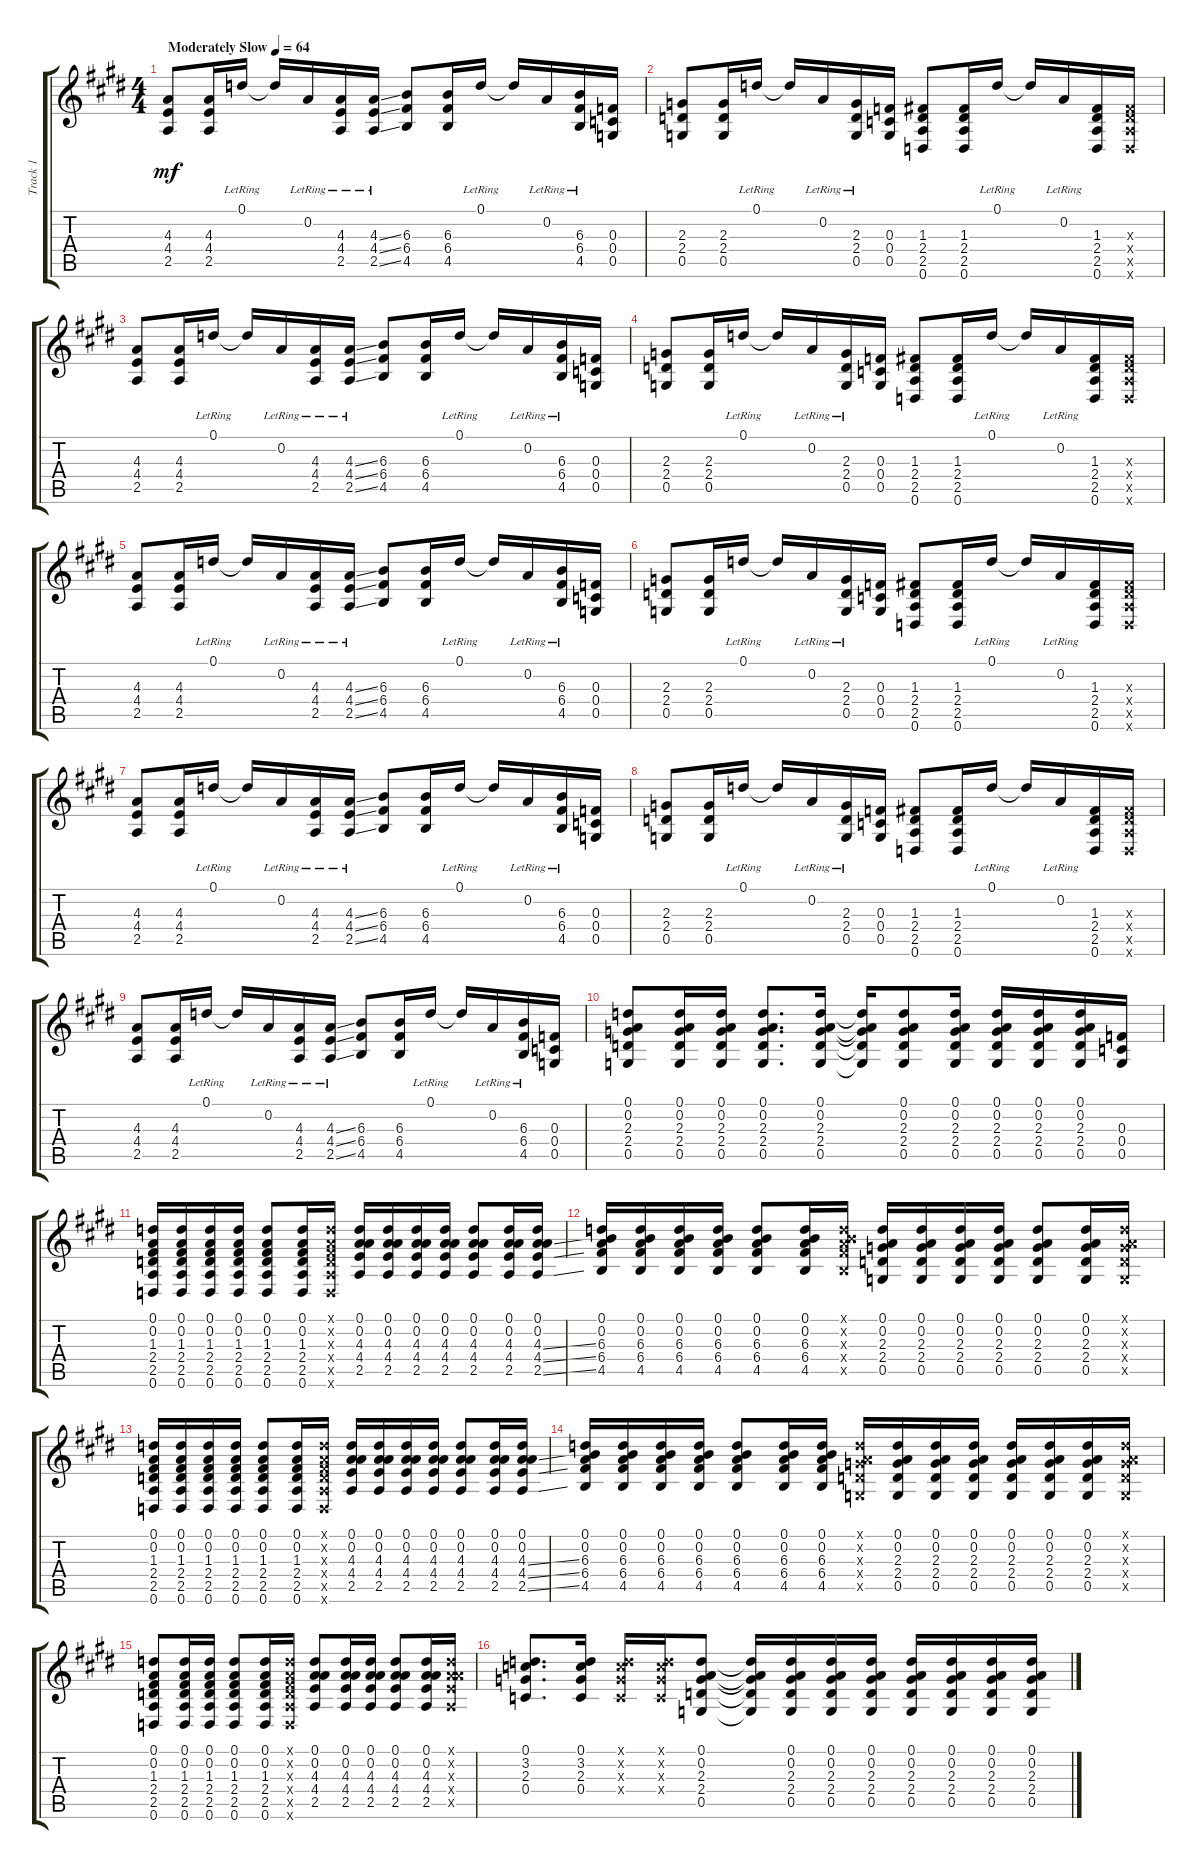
\track ("Track 1" "Track 1") {instrument acousticguitarsteel}
\staff {score tabs}
\tuning (D4 A3 F3 C3 G2 D2) {hide}
\ts (4 4)
\tempo (64 "Moderately Slow")
\clef g2
\ks e
(4.3 4.4 2.5).8{dy mf instrument acousticguitarsteel} (4.3 4.4 2.5).16 0.1{lr}.16 0.1{t}.16 0.2{lr}.16 (4.3{lr} 4.4{lr} 2.5{lr}).16 (4.3{ss lr} 4.4{ss lr} 2.5{ss lr}).16 (6.3 6.4 4.5).8 (6.3 6.4 4.5).16 0.1{lr}.16 0.1{t}.16 0.2{lr}.16 (6.3{lr} 6.4{lr} 4.5{lr}).16 (0.3 0.4 0.5).16 |
(2.3 2.4 0.5).8 (2.3 2.4 0.5).16 0.1{lr}.16 0.1{t}.16 0.2{lr}.16 (2.3{lr} 2.4{lr} 0.5{lr}).16 (0.3 0.4 0.5).16 (1.3 2.4 2.5 0.6).8 (1.3 2.4 2.5 0.6).16 0.1{lr}.16 0.1{t}.16 0.2{lr}.16 (1.3 2.4 2.5 0.6).16 (1.3{x} 2.4{x} 2.5{x} 0.6{x}).16 |
(4.3 4.4 2.5).8 (4.3 4.4 2.5).16 0.1{lr}.16 0.1{t}.16 0.2{lr}.16 (4.3{lr} 4.4{lr} 2.5{lr}).16 (4.3{ss lr} 4.4{ss lr} 2.5{ss lr}).16 (6.3 6.4 4.5).8 (6.3 6.4 4.5).16 0.1{lr}.16 0.1{t}.16 0.2{lr}.16 (6.3{lr} 6.4{lr} 4.5{lr}).16 (0.3 0.4 0.5).16 |
(2.3 2.4 0.5).8 (2.3 2.4 0.5).16 0.1{lr}.16 0.1{t}.16 0.2{lr}.16 (2.3{lr} 2.4{lr} 0.5{lr}).16 (0.3 0.4 0.5).16 (1.3 2.4 2.5 0.6).8 (1.3 2.4 2.5 0.6).16 0.1{lr}.16 0.1{t}.16 0.2{lr}.16 (1.3 2.4 2.5 0.6).16 (1.3{x} 2.4{x} 2.5{x} 0.6{x}).16 |
(4.3 4.4 2.5).8 (4.3 4.4 2.5).16 0.1{lr}.16 0.1{t}.16 0.2{lr}.16 (4.3{lr} 4.4{lr} 2.5{lr}).16 (4.3{ss lr} 4.4{ss lr} 2.5{ss lr}).16 (6.3 6.4 4.5).8 (6.3 6.4 4.5).16 0.1{lr}.16 0.1{t}.16 0.2{lr}.16 (6.3{lr} 6.4{lr} 4.5{lr}).16 (0.3 0.4 0.5).16 |
(2.3 2.4 0.5).8 (2.3 2.4 0.5).16 0.1{lr}.16 0.1{t}.16 0.2{lr}.16 (2.3{lr} 2.4{lr} 0.5{lr}).16 (0.3 0.4 0.5).16 (1.3 2.4 2.5 0.6).8 (1.3 2.4 2.5 0.6).16 0.1{lr}.16 0.1{t}.16 0.2{lr}.16 (1.3 2.4 2.5 0.6).16 (1.3{x} 2.4{x} 2.5{x} 0.6{x}).16 |
(4.3 4.4 2.5).8 (4.3 4.4 2.5).16 0.1{lr}.16 0.1{t}.16 0.2{lr}.16 (4.3{lr} 4.4{lr} 2.5{lr}).16 (4.3{ss lr} 4.4{ss lr} 2.5{ss lr}).16 (6.3 6.4 4.5).8 (6.3 6.4 4.5).16 0.1{lr}.16 0.1{t}.16 0.2{lr}.16 (6.3{lr} 6.4{lr} 4.5{lr}).16 (0.3 0.4 0.5).16 |
(2.3 2.4 0.5).8 (2.3 2.4 0.5).16 0.1{lr}.16 0.1{t}.16 0.2{lr}.16 (2.3{lr} 2.4{lr} 0.5{lr}).16 (0.3 0.4 0.5).16 (1.3 2.4 2.5 0.6).8 (1.3 2.4 2.5 0.6).16 0.1{lr}.16 0.1{t}.16 0.2{lr}.16 (1.3 2.4 2.5 0.6).16 (1.3{x} 2.4{x} 2.5{x} 0.6{x}).16 |
(4.3 4.4 2.5).8 (4.3 4.4 2.5).16 0.1{lr}.16 0.1{t}.16 0.2{lr}.16 (4.3{lr} 4.4{lr} 2.5{lr}).16 (4.3{ss lr} 4.4{ss lr} 2.5{ss lr}).16 (6.3 6.4 4.5).8 (6.3 6.4 4.5).16 0.1{lr}.16 0.1{t}.16 0.2{lr}.16 (6.3{lr} 6.4{lr} 4.5{lr}).16 (0.3 0.4 0.5).16 |
(0.1 0.2 2.3 2.4 0.5).8 (0.1 0.2 2.3 2.4 0.5).16 (0.1 0.2 2.3 2.4 0.5).16 (0.1 0.2 2.3 2.4 0.5).8{d} (0.1 0.2 2.3 2.4 0.5).16 (0.1{t} 0.2{t} 2.3{t} 2.4{t} 0.5{t}).16 (0.1 0.2 2.3 2.4 0.5).8 (0.1 0.2 2.3 2.4 0.5).16 (0.1 0.2 2.3 2.4 0.5).16 (0.1 0.2 2.3 2.4 0.5).16 (0.1 0.2 2.3 2.4 0.5).16 (0.3 0.4 0.5).16 |
(0.1 0.2 1.3 2.4 2.5 0.6).16 (0.1 0.2 1.3 2.4 2.5 0.6).16 (0.1 0.2 1.3 2.4 2.5 0.6).16 (0.1 0.2 1.3 2.4 2.5 0.6).16 (0.1 0.2 1.3 2.4 2.5 0.6).8 (0.1 0.2 1.3 2.4 2.5 0.6).16 (0.1{x} 0.2{x} 1.3{x} 2.4{x} 2.5{x} 0.6{x}).16 (0.1 0.2 4.3 4.4 2.5).16 (0.1 0.2 4.3 4.4 2.5).16 (0.1 0.2 4.3 4.4 2.5).16 (0.1 0.2 4.3 4.4 2.5).16 (0.1 0.2 4.3 4.4 2.5).8 (0.1 0.2 4.3 4.4 2.5).16 (0.1 0.2 4.3{ss} 4.4{ss} 2.5{ss}).16 |
(0.1 0.2 6.3 6.4 4.5).16 (0.1 0.2 6.3 6.4 4.5).16 (0.1 0.2 6.3 6.4 4.5).16 (0.1 0.2 6.3 6.4 4.5).16 (0.1 0.2 6.3 6.4 4.5).8 (0.1 0.2 6.3 6.4 4.5).16 (0.1{x} 0.2{x} 6.3{x} 6.4{x} 4.5{x}).16 (0.1 0.2 2.3 2.4 0.5).16 (0.1 0.2 2.3 2.4 0.5).16 (0.1 0.2 2.3 2.4 0.5).16 (0.1 0.2 2.3 2.4 0.5).16 (0.1 0.2 2.3 2.4 0.5).8 (0.1 0.2 2.3 2.4 0.5).16 (0.1{x} 0.2{x} 2.3{x} 2.4{x} 0.5{x}).16 |
(0.1 0.2 1.3 2.4 2.5 0.6).16 (0.1 0.2 1.3 2.4 2.5 0.6).16 (0.1 0.2 1.3 2.4 2.5 0.6).16 (0.1 0.2 1.3 2.4 2.5 0.6).16 (0.1 0.2 1.3 2.4 2.5 0.6).8 (0.1 0.2 1.3 2.4 2.5 0.6).16 (0.1{x} 0.2{x} 1.3{x} 2.4{x} 2.5{x} 0.6{x}).16 (0.1 0.2 4.3 4.4 2.5).16 (0.1 0.2 4.3 4.4 2.5).16 (0.1 0.2 4.3 4.4 2.5).16 (0.1 0.2 4.3 4.4 2.5).16 (0.1 0.2 4.3 4.4 2.5).8 (0.1 0.2 4.3 4.4 2.5).16 (0.1 0.2 4.3{ss} 4.4{ss} 2.5{ss}).16 |
(0.1 0.2 6.3 6.4 4.5).16 (0.1 0.2 6.3 6.4 4.5).16 (0.1 0.2 6.3 6.4 4.5).16 (0.1 0.2 6.3 6.4 4.5).16 (0.1 0.2 6.3 6.4 4.5).8 (0.1 0.2 6.3 6.4 4.5).16 (0.1 0.2 6.3 6.4 4.5).16 (0.1{x} 0.2{x} 2.3{x} 2.4{x} 0.5{x}).16 (0.1 0.2 2.3 2.4 0.5).16 (0.1 0.2 2.3 2.4 0.5).16 (0.1 0.2 2.3 2.4 0.5).16 (0.1 0.2 2.3 2.4 0.5).16 (0.1 0.2 2.3 2.4 0.5).16 (0.1 0.2 2.3 2.4 0.5).16 (0.1{x} 0.2{x} 2.3{x} 2.4{x} 0.5{x}).16 |
(0.1 0.2 1.3 2.4 2.5 0.6).8 (0.1 0.2 1.3 2.4 2.5 0.6).16 (0.1 0.2 1.3 2.4 2.5 0.6).16 (0.1 0.2 1.3 2.4 2.5 0.6).8 (0.1 0.2 1.3 2.4 2.5 0.6).16 (0.1{x} 0.2{x} 1.3{x} 2.4{x} 2.5{x} 0.6{x}).16 (0.1 0.2 4.3 4.4 2.5).8 (0.1 0.2 4.3 4.4 2.5).16 (0.1 0.2 4.3 4.4 2.5).16 (0.1 0.2 4.3 4.4 2.5).8 (0.1 0.2 4.3 4.4 2.5).16 (0.1{x} 0.2{x} 4.3{x} 4.4{x} 2.5{x}).16 |
(0.1 3.2 2.3 0.4).8{d} (0.1 3.2 2.3 0.4).16 (0.1{x} 3.2{x} 2.3{x} 0.4{x}).16 (0.1{x} 3.2{x} 2.3{x} 0.4{x}).16 (0.1 0.2 2.3 2.4 0.5).8 (0.1{t} 0.2{t} 2.3{t} 2.4{t} 0.5{t}).16 (0.1 0.2 2.3 2.4 0.5).16 (0.1 0.2 2.3 2.4 0.5).16 (0.1 0.2 2.3 2.4 0.5).16 (0.1 0.2 2.3 2.4 0.5).16 (0.1 0.2 2.3 2.4 0.5).16 (0.1 0.2 2.3 2.4 0.5).16 (0.1 0.2 2.3 2.4 0.5).16
